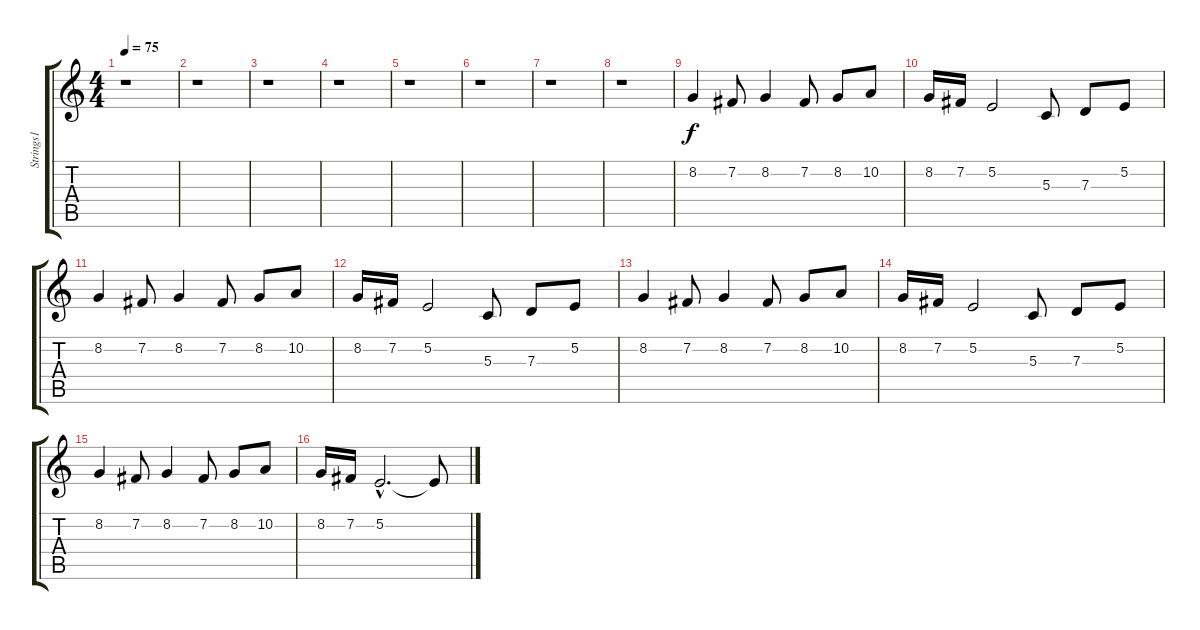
\track ("Strings1" "Strings1") {instrument stringensemble1}
\staff {score tabs}
\tuning (E4 B3 G3 D3 A2 E2) {hide}
\ts (4 4)
\tempo 75
\clef g2
\ks c
r.1{dy mp} |
r.1 |
r.1 |
r.1 |
r.1 |
r.1 |
r.1 |
r.1 |
8.2.4{dy f volume 9} 7.2.8 8.2.4 7.2.8 8.2.8 10.2.8 |
8.2.16 7.2.16 5.2.2 5.3.8 7.3.8 5.2.8 |
8.2.4 7.2.8 8.2.4 7.2.8 8.2.8 10.2.8 |
8.2.16 7.2.16 5.2.2 5.3.8 7.3.8 5.2.8 |
8.2.4 7.2.8 8.2.4 7.2.8 8.2.8 10.2.8 |
8.2.16 7.2.16 5.2.2 5.3.8 7.3.8 5.2.8 |
8.2.4 7.2.8 8.2.4 7.2.8 8.2.8 10.2.8 |
8.2.16 7.2.16 5.2{hac}.2{d} 5.2{t}.8
